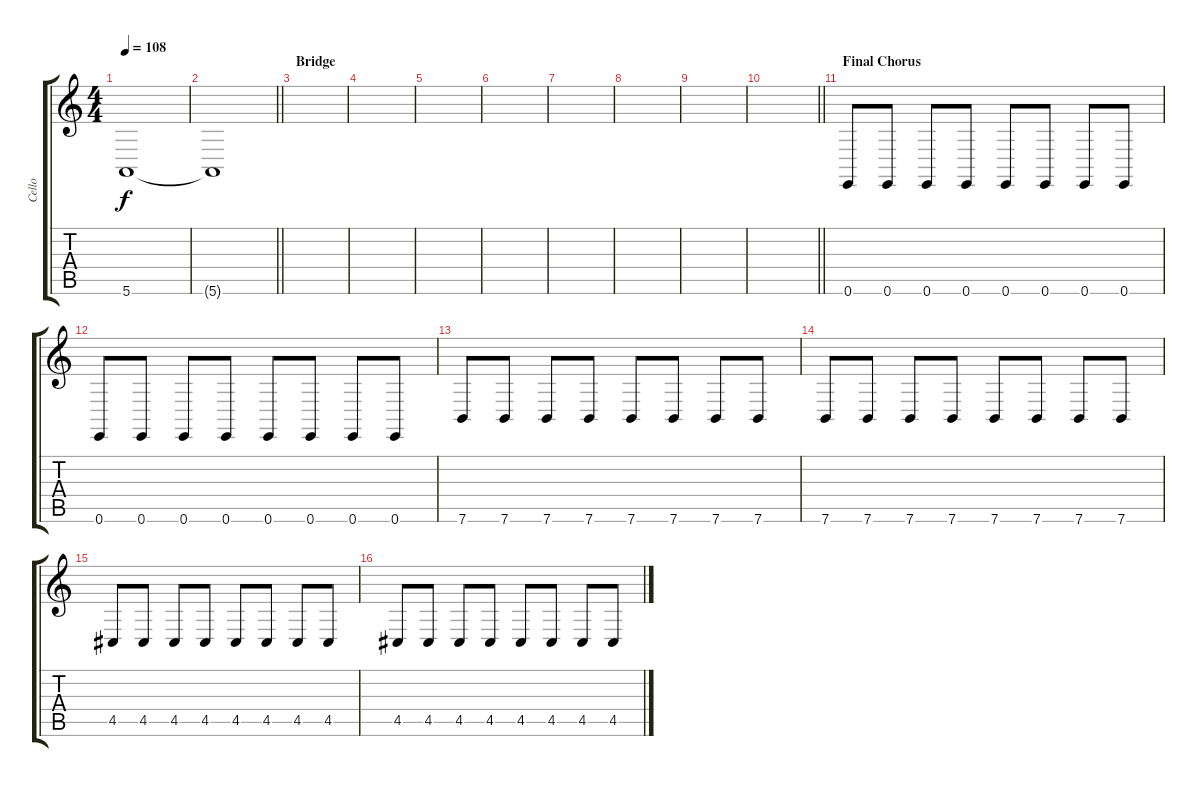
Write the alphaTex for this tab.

\track ("Cello" "Cello") {instrument violin}
\staff {score tabs}
\tuning (E4 B3 G3 D3 A2 E2) {hide}
\ts (4 4)
\tempo 108
\clef g2
\ks c
5.6.1{dy f} |
\barLineRight lightlight
5.6{t}.1 |
\section ("" "Bridge")
|
|
|
|
|
|
|
\barLineRight lightlight
|
\section ("" "Final Chorus")
0.6.8 0.6.8 0.6.8 0.6.8 0.6.8 0.6.8 0.6.8 0.6.8 |
0.6.8 0.6.8 0.6.8 0.6.8 0.6.8 0.6.8 0.6.8 0.6.8 |
7.6.8 7.6.8 7.6.8 7.6.8 7.6.8 7.6.8 7.6.8 7.6.8 |
7.6.8 7.6.8 7.6.8 7.6.8 7.6.8 7.6.8 7.6.8 7.6.8 |
4.5.8 4.5.8 4.5.8 4.5.8 4.5.8 4.5.8 4.5.8 4.5.8 |
4.5.8 4.5.8 4.5.8 4.5.8 4.5.8 4.5.8 4.5.8 4.5.8
